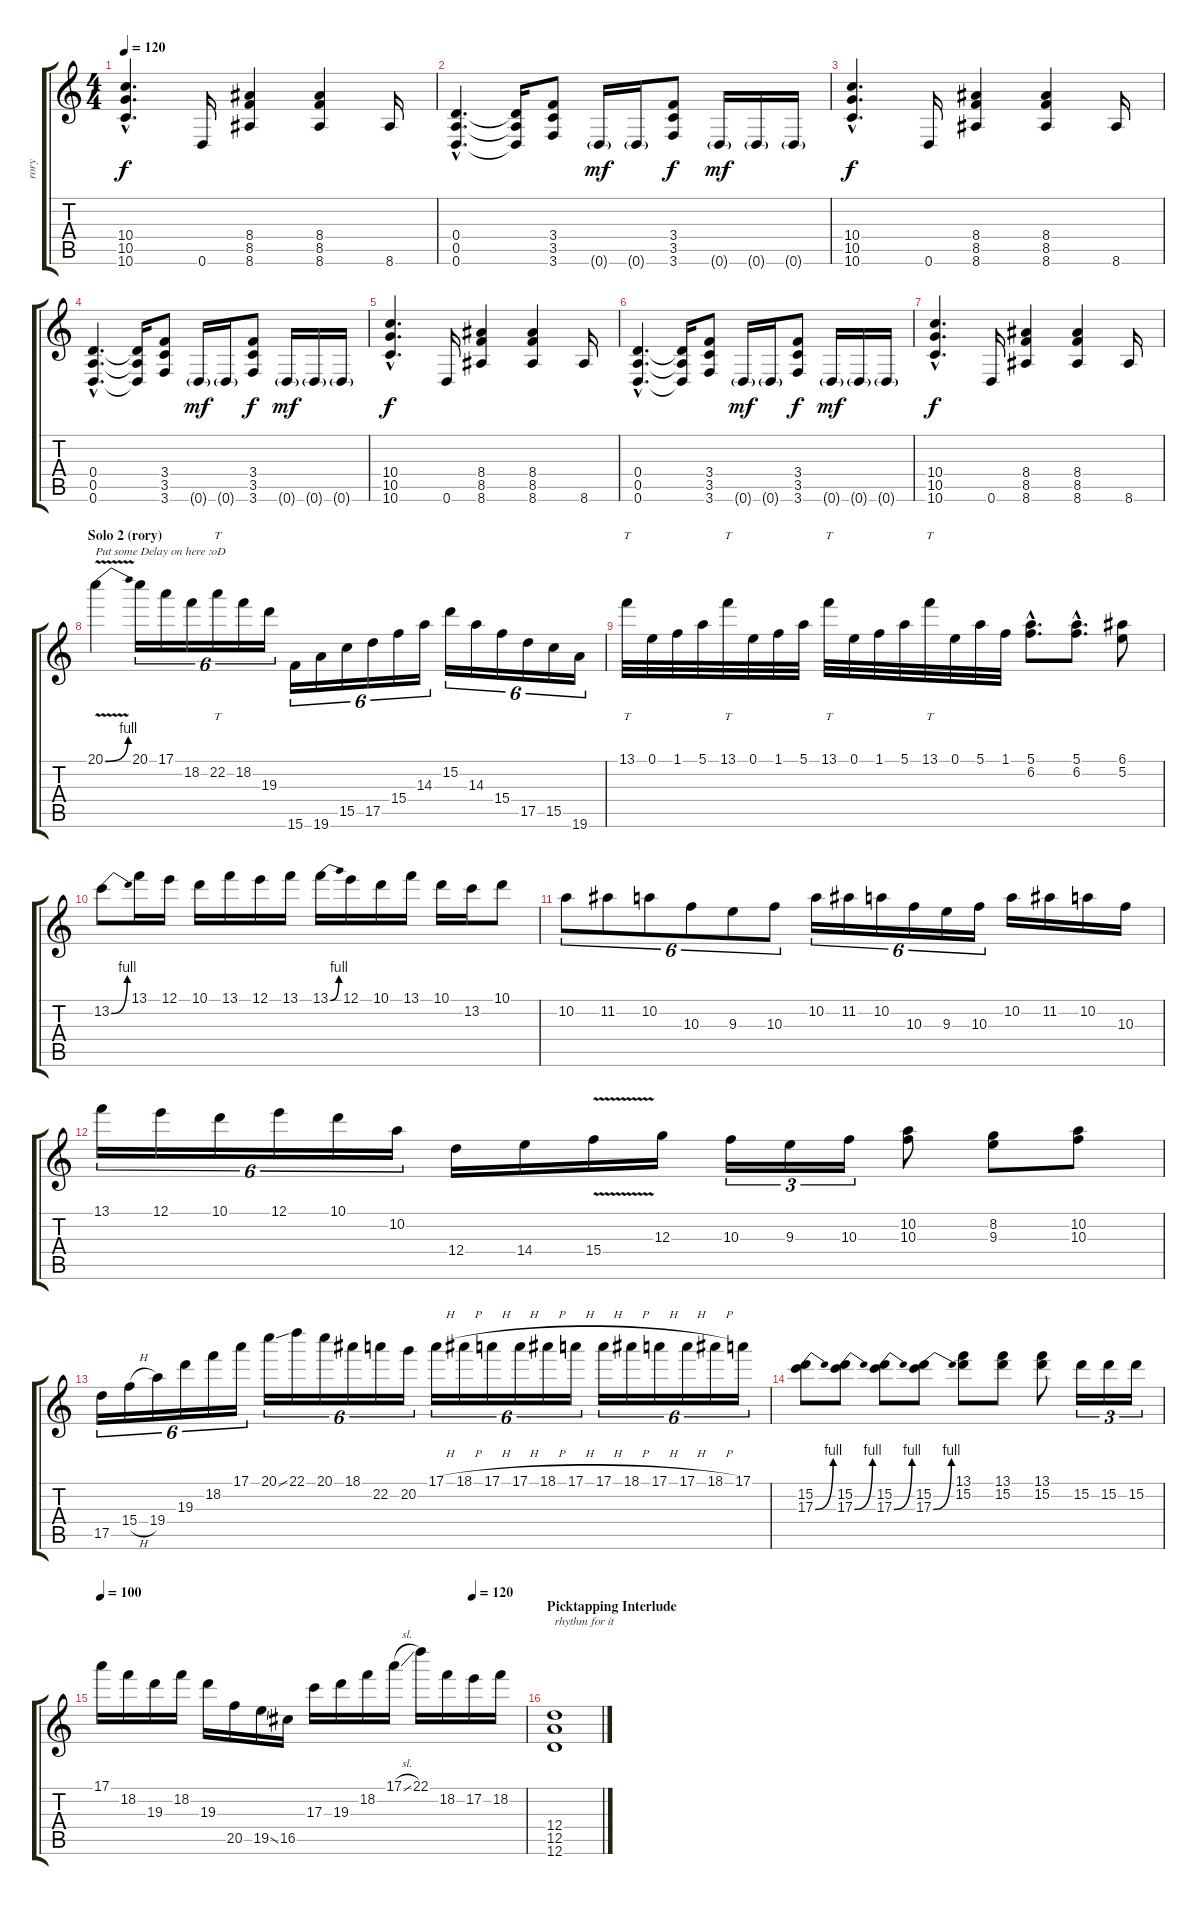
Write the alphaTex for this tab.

\track ("rory" "rory") {instrument distortionguitar}
\staff {score tabs}
\tuning (E4 B3 G3 D3 A2 D2) {hide}
\ts (4 4)
\tempo 120
\clef g2
\ks c
(10.4{hac} 10.5{hac} 10.6{hac}).4{d dy f} 0.6.16 (8.4 8.5 8.6).4 (8.4 8.5 8.6).4 8.6.16 |
(0.4{hac} 0.5{hac} 0.6{hac}).4{d} (0.4{t} 0.5{t} 0.6{t}).16 (3.4 3.5 3.6).8 0.6{g}.16{dy mf} 0.6{g}.16 (3.4 3.5 3.6).8{dy f} 0.6{g}.16{dy mf} 0.6{g}.16 0.6{g}.16 |
(10.4{hac} 10.5{hac} 10.6{hac}).4{d dy f} 0.6.16 (8.4 8.5 8.6).4 (8.4 8.5 8.6).4 8.6.16 |
(0.4{hac} 0.5{hac} 0.6{hac}).4{d} (0.4{t} 0.5{t} 0.6{t}).16 (3.4 3.5 3.6).8 0.6{g}.16{dy mf} 0.6{g}.16 (3.4 3.5 3.6).8{dy f} 0.6{g}.16{dy mf} 0.6{g}.16 0.6{g}.16 |
(10.4{hac} 10.5{hac} 10.6{hac}).4{d dy f} 0.6.16 (8.4 8.5 8.6).4 (8.4 8.5 8.6).4 8.6.16 |
(0.4{hac} 0.5{hac} 0.6{hac}).4{d} (0.4{t} 0.5{t} 0.6{t}).16 (3.4 3.5 3.6).8 0.6{g}.16{dy mf} 0.6{g}.16 (3.4 3.5 3.6).8{dy f} 0.6{g}.16{dy mf} 0.6{g}.16 0.6{g}.16 |
(10.4{hac} 10.5{hac} 10.6{hac}).4{d dy f} 0.6.16 (8.4 8.5 8.6).4 (8.4 8.5 8.6).4 8.6.16 |
\section ("" "Solo 2 (rory)")
20.1{be (bend 0 0 60 4) v}.4{txt "Put some Delay on here :oD" volume 16} 20.1.16{tu (6 4)} 17.1.16{tu (6 4)} 18.2.16{tu (6 4)} 22.2.16{tt tu (6 4)} 18.2.16{tu (6 4)} 19.3.16{tu (6 4)} 15.6.16{tu (6 4)} 19.6.16{tu (6 4)} 15.5.16{tu (6 4)} 17.5.16{tu (6 4)} 15.4.16{tu (6 4)} 14.3.16{tu (6 4)} 15.2.16{tu (6 4)} 14.3.16{tu (6 4)} 15.4.16{tu (6 4)} 17.5.16{tu (6 4)} 15.5.16{tu (6 4)} 19.6.16{tu (6 4)} |
13.1.32{tt} 0.1.32 1.1.32 5.1.32 13.1.32{tt} 0.1.32 1.1.32 5.1.32 13.1.32{tt} 0.1.32 1.1.32 5.1.32 13.1.32{tt} 0.1.32 5.1.32 1.1.32 (5.1{hac} 6.2{hac}).8{d} (5.1{hac} 6.2{hac}).8{d} (6.1 5.2).8 |
13.2{be (bend 0 0 60 4)}.8 13.1.16 12.1.16 10.1.16 13.1.16 12.1.16 13.1.16 13.1{be (bend 0 0 60 4)}.16 12.1.16 10.1.16 13.1.16 10.1.16 13.2.16 10.1.8 |
10.2.8{tu (6 4)} 11.2.8{tu (6 4)} 10.2.8{tu (6 4)} 10.3.8{tu (6 4)} 9.3.8{tu (6 4)} 10.3.8{tu (6 4)} 10.2.16{tu (6 4)} 11.2.16{tu (6 4)} 10.2.16{tu (6 4)} 10.3.16{tu (6 4)} 9.3.16{tu (6 4)} 10.3.16{tu (6 4)} 10.2.16 11.2.16 10.2.16 10.3.16 |
13.1.16{tu (6 4)} 12.1.16{tu (6 4)} 10.1.16{tu (6 4)} 12.1.16{tu (6 4)} 10.1.16{tu (6 4)} 10.2.16{tu (6 4)} 12.4.16 14.4.16 15.4{v}.16 12.3.16 10.3.16{tu (3 2)} 9.3.16{tu (3 2)} 10.3.16{tu (3 2)} (10.2 10.3).8 (8.2 9.3).8 (10.2 10.3).8 |
17.5.16{tu (6 4)} 15.4{h}.16{tu (6 4)} 19.4.16{tu (6 4)} 19.3.16{tu (6 4)} 18.2.16{tu (6 4)} 17.1.16{tu (6 4)} 20.1{ss}.16{tu (6 4)} 22.1.16{tu (6 4)} 20.1.16{tu (6 4)} 18.1.16{tu (6 4)} 22.2.16{tu (6 4)} 20.2.16{tu (6 4)} 17.1{h}.16{tu (6 4)} 18.1{h}.16{tu (6 4)} 17.1{h}.16{tu (6 4)} 17.1{h}.16{tu (6 4)} 18.1{h}.16{tu (6 4)} 17.1{h}.16{tu (6 4)} 17.1{h}.16{tu (6 4)} 18.1{h}.16{tu (6 4)} 17.1{h}.16{tu (6 4)} 17.1{h}.16{tu (6 4)} 18.1{h}.16{tu (6 4)} 17.1.16{tu (6 4)} |
(15.2 17.3{be (bend 0 0 60 4)}).8 (15.2 17.3{be (bend 0 0 60 4)}).8 (15.2 17.3{be (bend 0 0 60 4)}).8 (15.2 17.3{be (bend 0 0 60 4)}).8 (13.1 15.2).8 (13.1 15.2).8 (13.1 15.2).8 15.2.16{tu (3 2)} 15.2.16{tu (3 2)} 15.2.16{tu (3 2)} |
\tempo 100
\tempo (120 0.875)
17.1.16 18.2.16 19.3.16 18.2.16 19.3.16 20.5.16 19.5{ss}.16 16.5.16 17.3.16 19.3.16 18.2.16 17.1{sl}.16 22.1.16 18.2.16 17.2.16 18.2.16 |
\section ("" "Picktapping Interlude")
(12.4 12.5 12.6).1{txt "rhythm for it"}
